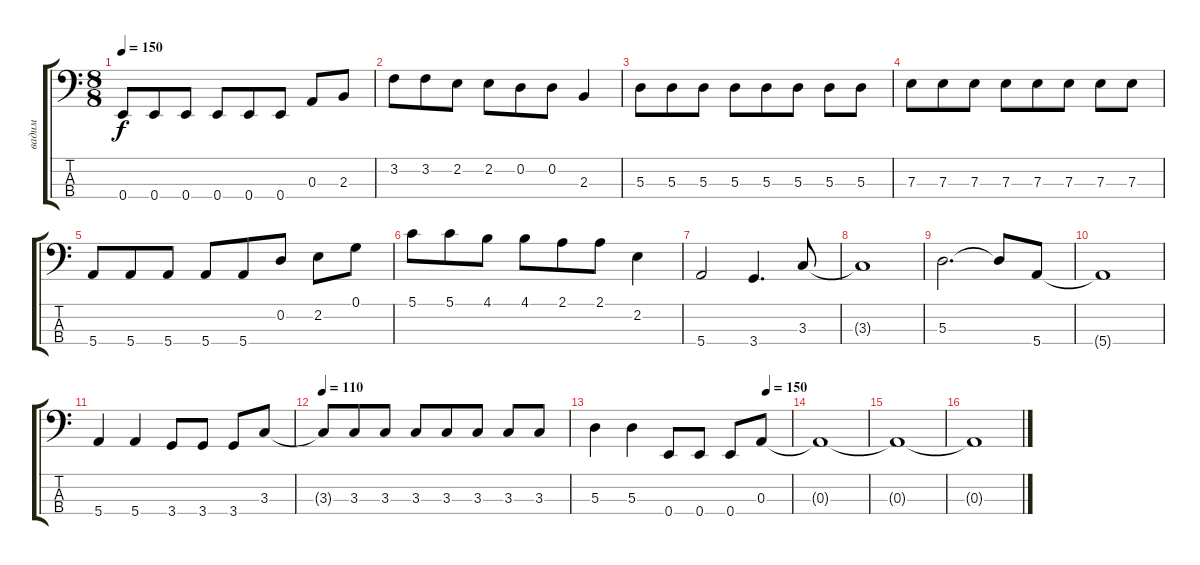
\track ("вадим" "вадим") {instrument electricbasspick}
\staff {score tabs}
\tuning (G2 D2 A1 E1) {hide}
\ts (8 8)
\tempo 150
\clef f4
\ks c
0.4.8{dy f} 0.4.8 0.4.8 0.4.8 0.4.8 0.4.8 0.3.8 2.3.8 |
3.2.8 3.2.8 2.2.8 2.2.8 0.2.8 0.2.8 2.3.4 |
5.3.8 5.3.8 5.3.8 5.3.8 5.3.8 5.3.8 5.3.8 5.3.8 |
7.3.8 7.3.8 7.3.8 7.3.8 7.3.8 7.3.8 7.3.8 7.3.8 |
5.4.8 5.4.8 5.4.8 5.4.8 5.4.8 0.2.8 2.2.8 0.1.8 |
5.1.8 5.1.8 4.1.8 4.1.8 2.1.8 2.1.8 2.2.4 |
5.4.2 3.4.4{d} 3.3.8 |
3.3{t}.1 |
5.3.2{d} 5.3{t}.8 5.4.8 |
5.4{t}.1 |
5.4.4 5.4.4 3.4.8 3.4.8 3.4.8 3.3.8 |
\tempo 110
3.3{t}.8 3.3.8 3.3.8 3.3.8 3.3.8 3.3.8 3.3.8 3.3.8 |
\tempo (150 0.875)
5.3.4 5.3.4 0.4.8 0.4.8 0.4.8 0.3.8 |
0.3{t}.1 |
0.3{t}.1 |
0.3{t}.1
